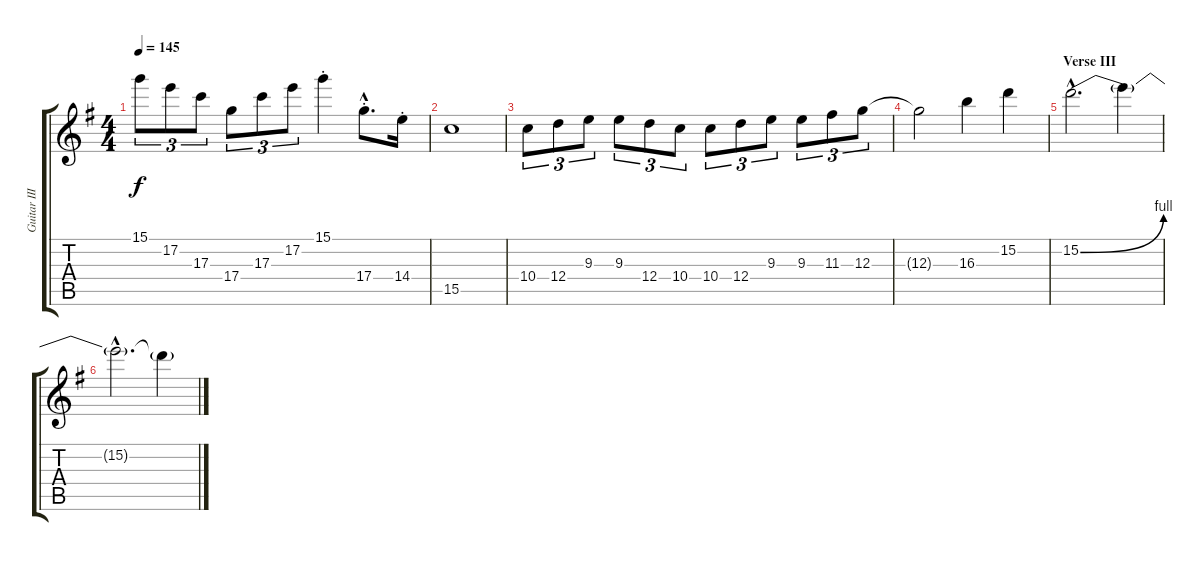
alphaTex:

\track ("Guitar III" "Guitar III") {instrument distortionguitar}
\staff {score tabs}
\tuning (E4 B3 G3 D3 A2 E2) {hide}
\ts (4 4)
\tempo 145
\clef g2
\ks eminor
15.1.8{tu (3 2) dy f} 17.2.8{tu (3 2)} 17.3.8{tu (3 2)} 17.4.8{tu (3 2)} 17.3.8{tu (3 2)} 17.2.8{tu (3 2)} 15.1{st}.4 17.4{hac st}.8{d} 14.4{st}.16 |
15.5.1 |
10.4.8{tu (3 2)} 12.4.8{tu (3 2)} 9.3.8{tu (3 2)} 9.3.8{tu (3 2)} 12.4.8{tu (3 2)} 10.4.8{tu (3 2)} 10.4.8{tu (3 2)} 12.4.8{tu (3 2)} 9.3.8{tu (3 2)} 9.3.8{tu (3 2)} 11.3.8{tu (3 2)} 12.3.8{tu (3 2)} |
12.3{t}.2 16.3.4 15.2.4 |
\section ("" "Verse III")
15.2{be (bend 0 0 60 4) hac}.2{d} 15.2{t}.4 |
15.2{hac t}.2{d} 15.2{t}.4
